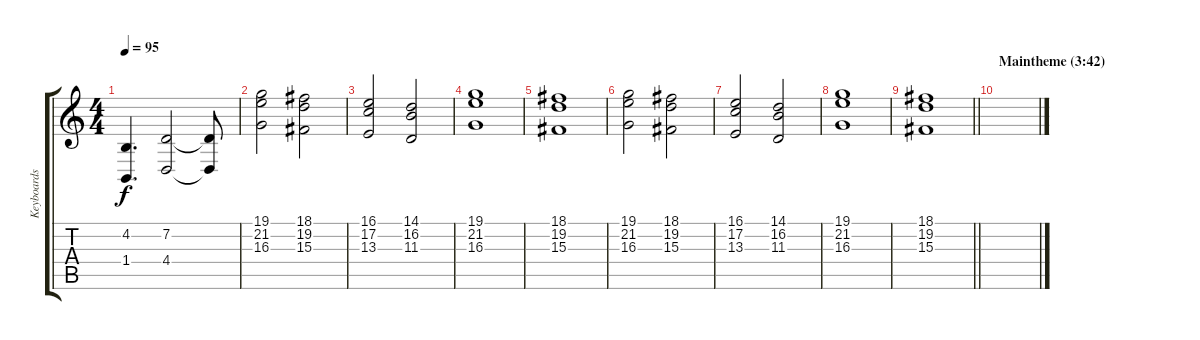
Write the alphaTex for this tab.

\track ("Keyboards" "Keyboards") {instrument stringensemble1}
\staff {score tabs}
\tuning (C4 G3 Eb3 Bb2 F2 C2) {hide}
\ts (4 4)
\tempo 95
\clef g2
\ks c
(4.2 1.4).4{d dy f} (7.2 4.4).2 (7.2{t} 4.4{t}).8 |
(19.1 21.2 16.3).2 (18.1 19.2 15.3).2 |
(16.1 17.2 13.3).2 (14.1 16.2 11.3).2 |
(19.1 21.2 16.3).1 |
(18.1 19.2 15.3).1 |
(19.1 21.2 16.3).2 (18.1 19.2 15.3).2 |
(16.1 17.2 13.3).2 (14.1 16.2 11.3).2 |
(19.1 21.2 16.3).1 |
\barLineRight lightlight
(18.1 19.2 15.3).1 |
\section ("" "Maintheme (3:42)")
